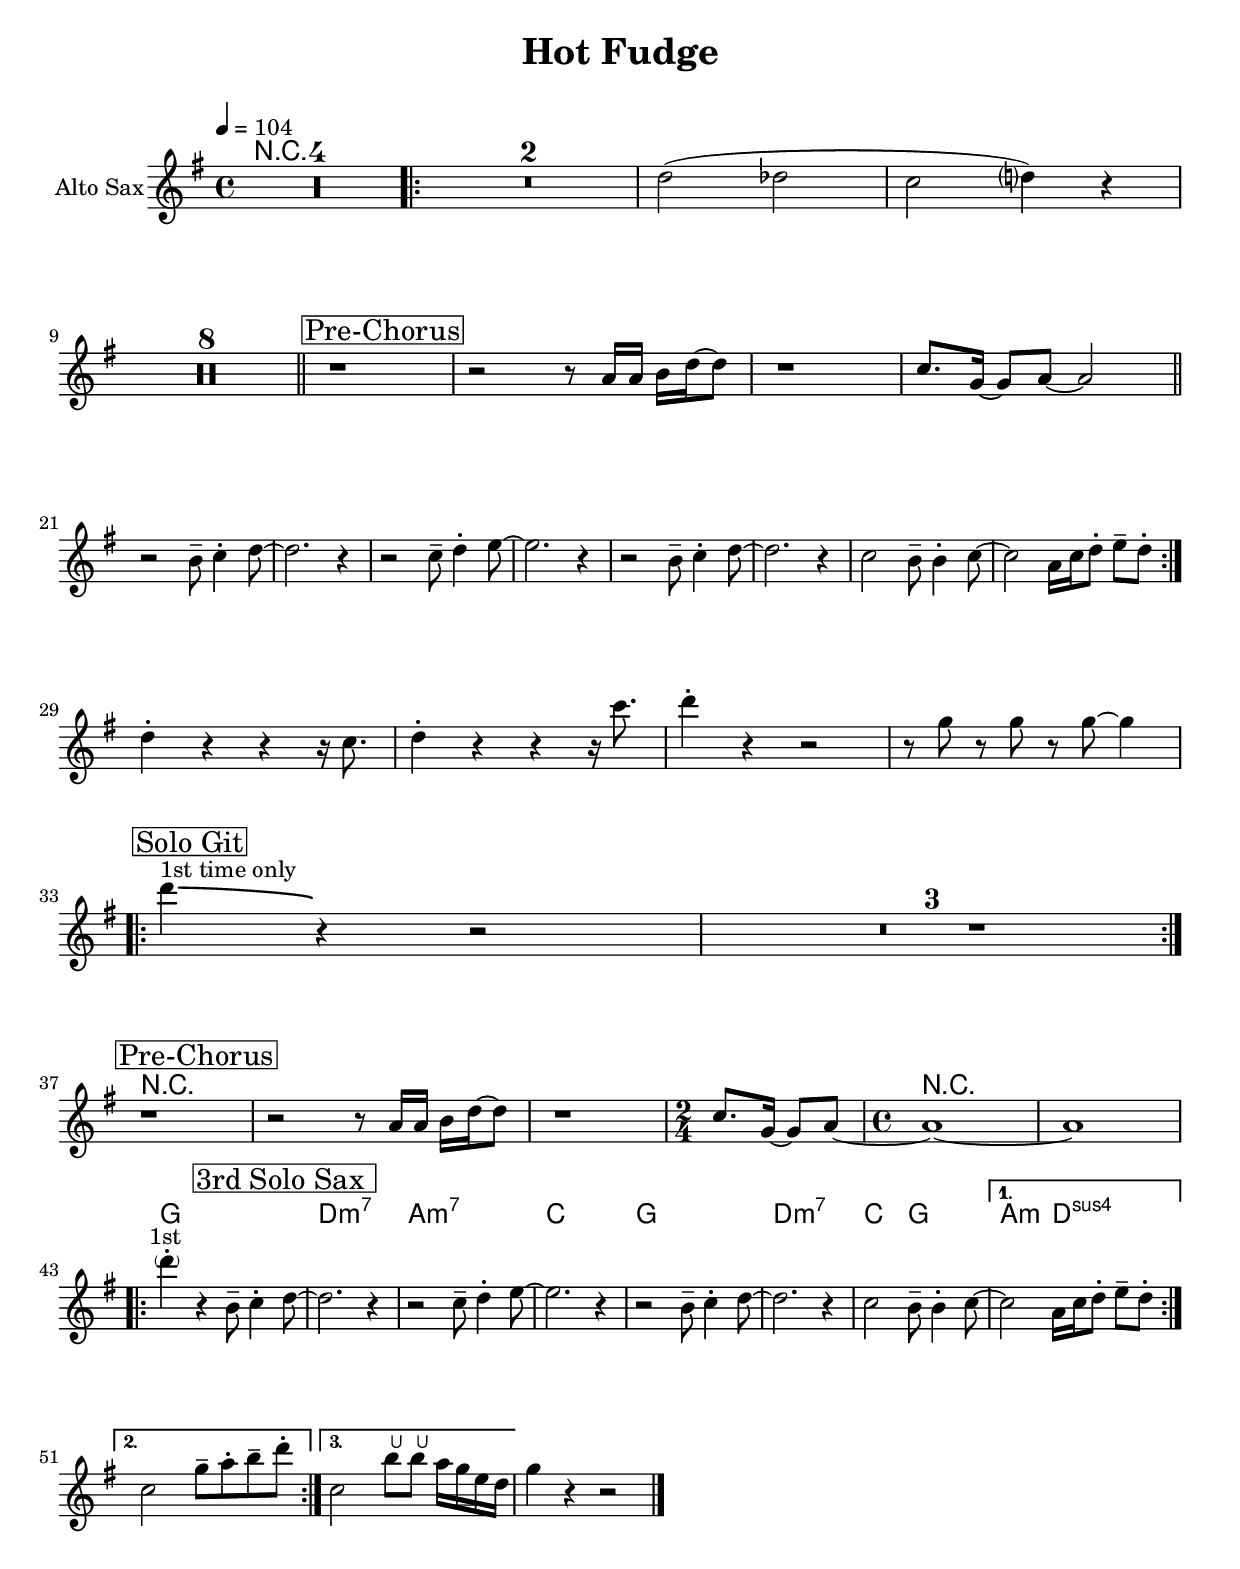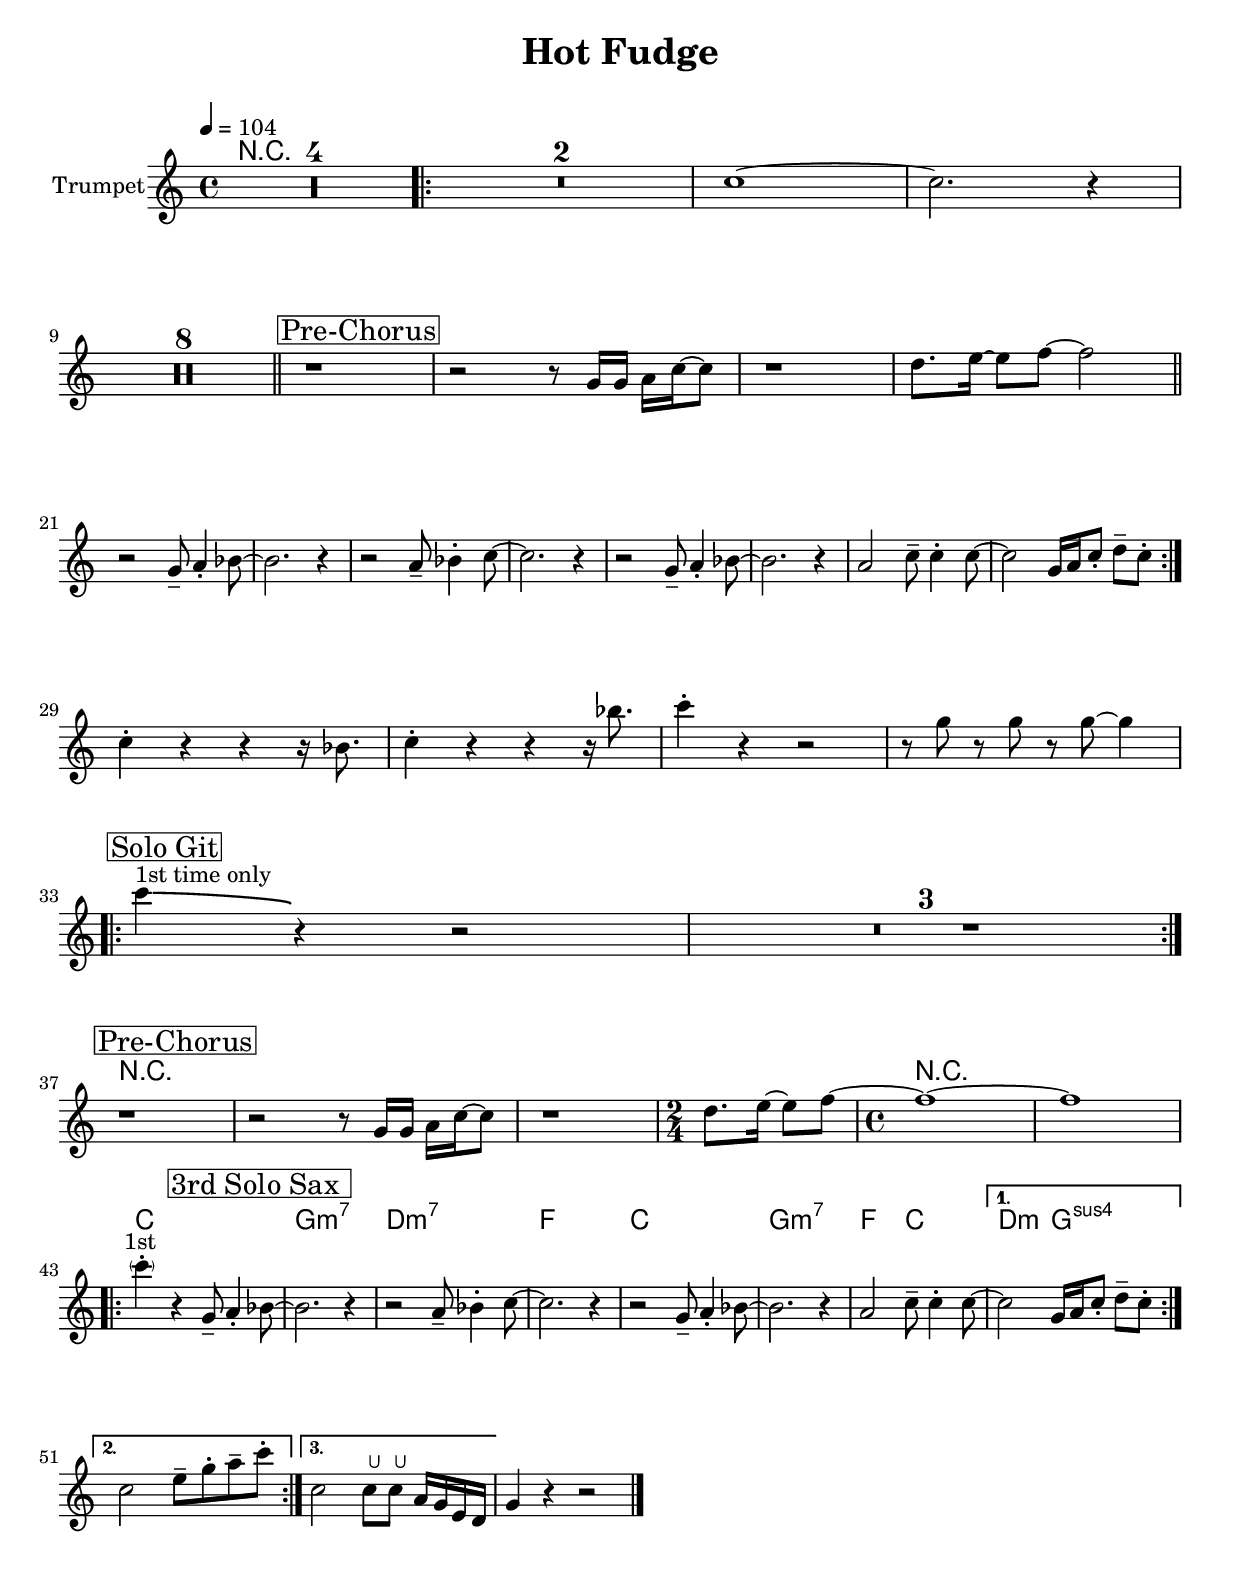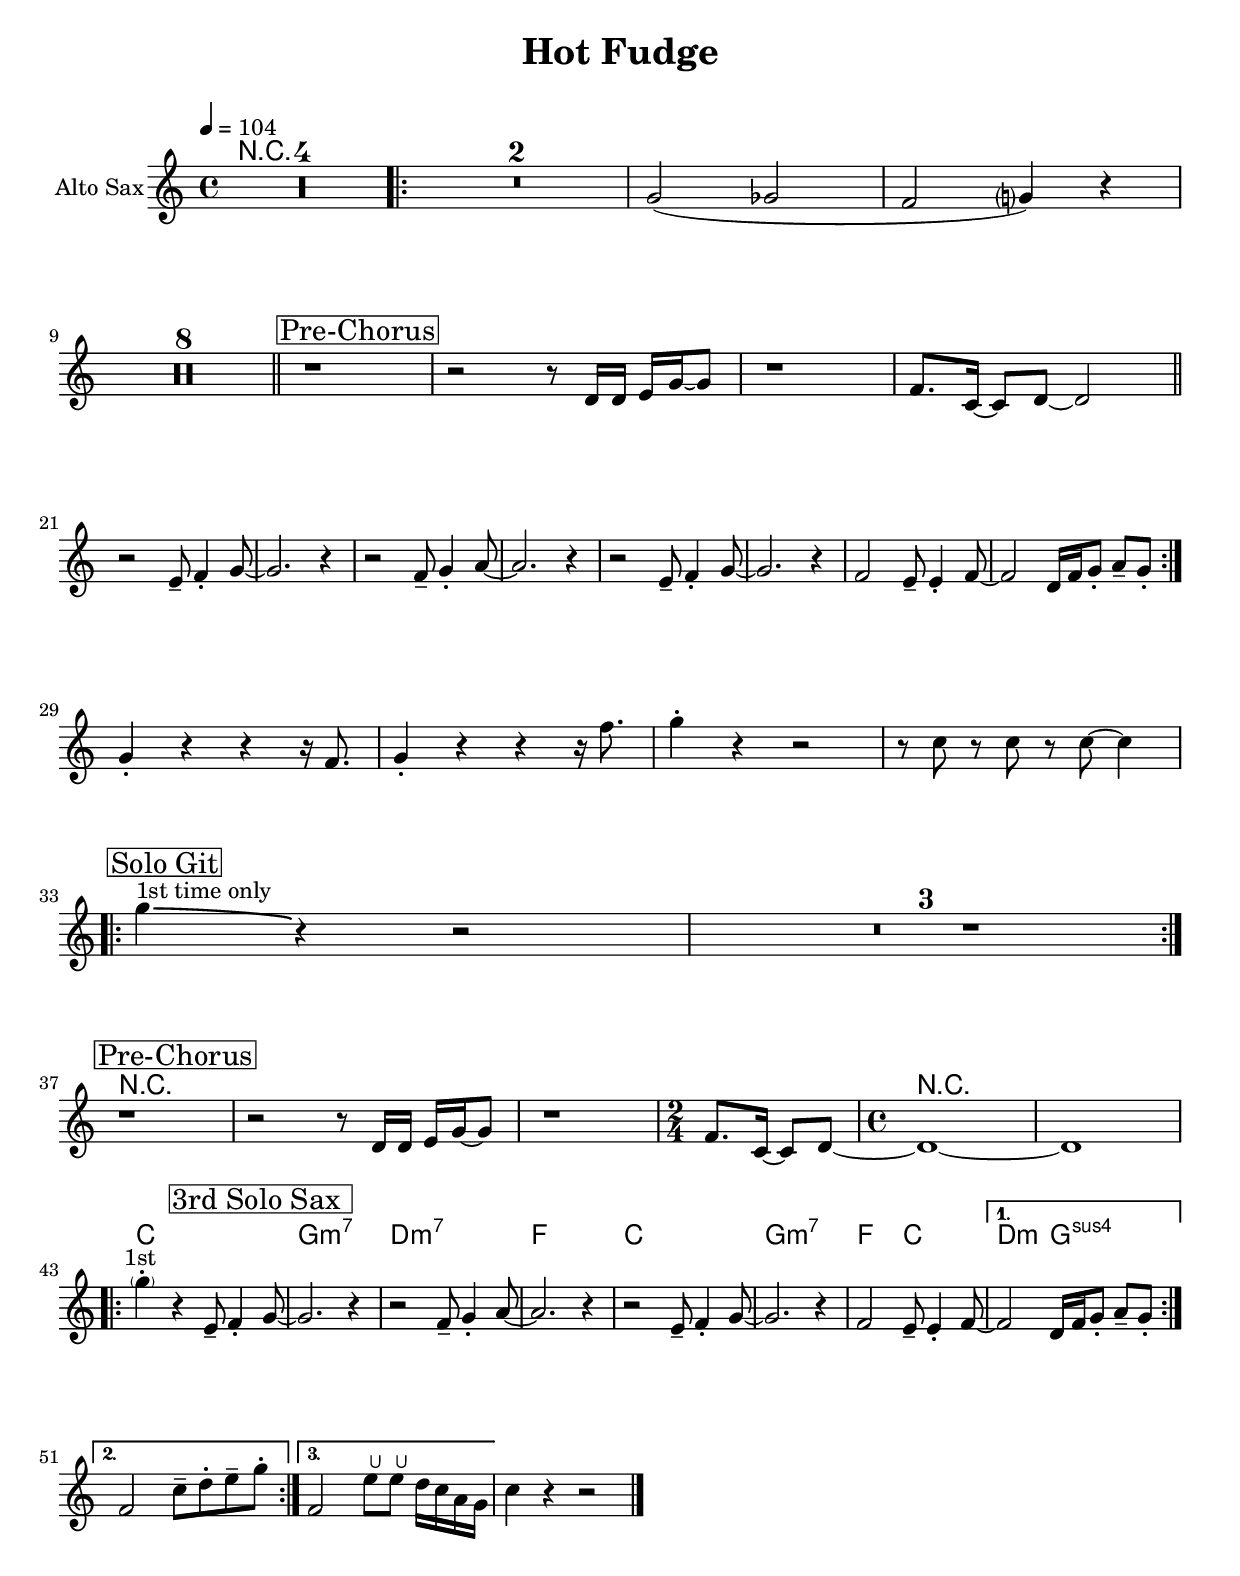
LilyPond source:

#(ly:set-option 'relative-includes #t)
\version "2.18.2"
\include "lib.ly"

\header {
  title = "Hot Fudge"
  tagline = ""
}

\paper {
  markup-system-spacing #'padding = #3 %space after title
  ragged-last = ##t % don't stretch last line
}

global = {
  \time 4/4
  \clef "violin"
  \key cis \major
  \set Score.skipBars = ##t % combine multi-rests
  \accidentalStyle "modern-voice-cautionary" % print some reduntant accidentals in parenthesis, e.g. (#)
}

structure = {
  \tempo 4 = 104

  s1*4 % intro piano

  s1*4 % intro band

  s1*8 \bar "||" % verse

  \leftMark \markupBox "Pre-Chorus"
  s1*4 \bar "||" % pre-chorus

  s1*8 % chorus

  s1*4 % bridge

  \leftMark \markupBox "Solo Git"
  s1*4 % solo git, repeated

  \leftMark \markupBox "Pre-Chorus"
  s1*3 \time 2/4 s2 \time 4/4 s1*2 % pre-chorus

  s1*8 % chorus, repeated
  s1*2 % endings

  s1 \bar "|." % ending
}

breaks = {
  s1*4
  s1*4 \break
  s1*8
  s1*4 \break
  s1*8 \break
  s1*4 \break
  s1*4 \break
  s1*3 s2 s1*2 \break
  s1*8 \break
}

remarks = \lyricmode {
}

theChords = \transpose bes cis \chordmode {
  r1*36 r1*3 s2 r1*2
  bes1 f:m7 c:m7 es bes f:m7 es2 bes c:m f:sus4
}

altoChords = \transpose dis a \theChords

trumpetChords = \transpose ais a \theChords

slT = \absolute {a''4}
slS = \absolute {d''4}
slbT = \repeat unfold 4 \slT
slbS = \repeat unfold 4 \slS

chorusTp = \relative c'' {
  gis8-- ais4-. b8~ b2. r4
  r2 ais8-- b4-. cis8~ cis2. r4
  r2 gis8-- ais4-. b8~ b2. r4
  ais2 cis8-- cis4-. cis8~
}

chorusTpEnd = \relative c'' {
  cis2 gis16 ais cis8-. dis-- cis-.
}

trumpet = \transpose ais a \relative c' {
  \global
  \set Staff.instrumentName = #"Trumpet"

  R1*4
  
  \repeat volta 2 {
    R1*2 cis'1~ cis2. r4
    R1*8
    r1 r2 r8 gis16 gis ais cis~ cis8 r1 dis8. eis16~ eis8 fis~ fis2

    r2 \chorusTp \chorusTpEnd
  }

  cis4-. r4 r4 r16 b8. | cis4-. r4 r4 r16 b'8. |
  cis4-. r4 r2 | r8 gis r gis r gis~ gis4 |

  \repeat volta 2 { cis4^\markup "1st time only" \fall r4 r2 R1*3 }

  r1 r2 r8 gis,16 gis ais cis~ cis8 r1 \time 2/4 dis8. eis16~ eis8 fis~ \time 4/4 fis1~ fis1

  \repeat volta 3 {
    \parenthesize cis'4-.-\tweak self-alignment-X #-0.3 ^"1st"
    \leftMark \markupBox "3rd Solo Sax "
    r \chorusTp
  }
  \alternative {
    { \chorusTpEnd }
    { cis,2 eis8-- gis-. ais-- cis-. }
    { cis,2 cis8^∪ cis^∪ ais16 gis eis dis }
  }
  gis4 r r2
}

chorusAs = \relative c' {
  eis8-- fis4-. gis8~ gis2. r4
  r2 fis8-- gis4-. ais8~ ais2. r4
  r2 eis8-- fis4-. gis8~ gis2. r4
  fis2 eis8-- eis4-. fis8~
}

chorusAsEnd = \relative c' {
  fis2 dis16 fis gis8-. ais-- gis-.
}

altoSax = \transpose dis a \relative c'' {
  \global
  \set Staff.instrumentName = #"Alto Sax"

  R1*4
  \repeat volta 2 {
    R1*2 gis2 (g fis gis4) r4
    R1*8
    r1 r2 r8 dis16 dis eis gis~ gis8 r1 fis8. cis16~ cis8 dis~ dis2

    r2 \chorusAs \chorusAsEnd
  }

  gis4-. r4 r4 r16 fis8. | gis4-. r4 r4 r16 fis'8. |
  gis4-. r4 r2 | r8 cis, r cis r cis~ cis4 |

  \repeat volta 2 { gis'4^\markup "1st time only" \fall r4 r2 R1*3 }

  r1 r2 r8 dis,16 dis eis gis~ gis8 r1 \time 2/4 fis8. cis16~ cis8 dis~ \time 4/4 dis1~ dis1

  \repeat volta 3 {
    \parenthesize gis'4-.-\tweak self-alignment-X #-0.3 ^"1st"
    \leftMark \markupBox "3rd Solo Sax "
    r \chorusAs
  }
  \alternative {
    { \chorusAsEnd }
    { fis,2 cis'8-- dis-. eis-- gis-. }
    { fis,2 eis'8^∪ eis^∪ dis16 cis ais gis }
  }
  cis4 r r2
}

% \book {
%   \score {
%     % \midi { }
%     <<
%       \lyricsAbove \remarks
%       \new ChordNames \trumpetChords
%       \new Staff = "trumpet" <<
%         \structure
%         \breaks
%         \trumpet
%       >>
%       % \new Staff \trumpet
%       \new ChordNames \altoChords
%       \new Staff = "altoSax" <<
%         \altoSax
%       >>
%     >>
%   }
% }


\book {
  \bookOutputSuffix "tp"
  \paper {
    system-system-spacing #'basic-distance = #18 % increase space
    % fit on one page
    % system-system-spacing = #'(
    %   (basic-distance . 10)
    %   (minimum-distance . 0)
    %   (padding . 0)
    %   (stretchability . 0))
  }
  \score {
    <<
      \lyricsAbove \remarks
      \new ChordNames \trumpetChords
      \new Staff = "trumpet" <<
        \structure
        \breaks
        \trumpet
      >>
    >>
  }
}
\book {
  \bookOutputSuffix "as"
  \paper {
    system-system-spacing #'basic-distance = #18 % increase space
  }
  \score {
    <<
      \lyricsAbove \remarks
      \new ChordNames \altoChords
      \new Staff = "altoSax" <<
        \structure
        \breaks
        \altoSax
      >>
    >>
  }
}

tenorSax = \transpose bes, es, \altoSax
tenorChords = \transpose bes es \altoChords
\book {
  \bookOutputSuffix "ts"
  \paper {
    system-system-spacing #'basic-distance = #18
  }
  \score {
    <<
      \lyricsAbove \remarks
      \new ChordNames \tenorChords
      \new Staff = "tenorSax" <<
        \structure
        \breaks
        \tenorSax
      >>
    >>
  }
}
